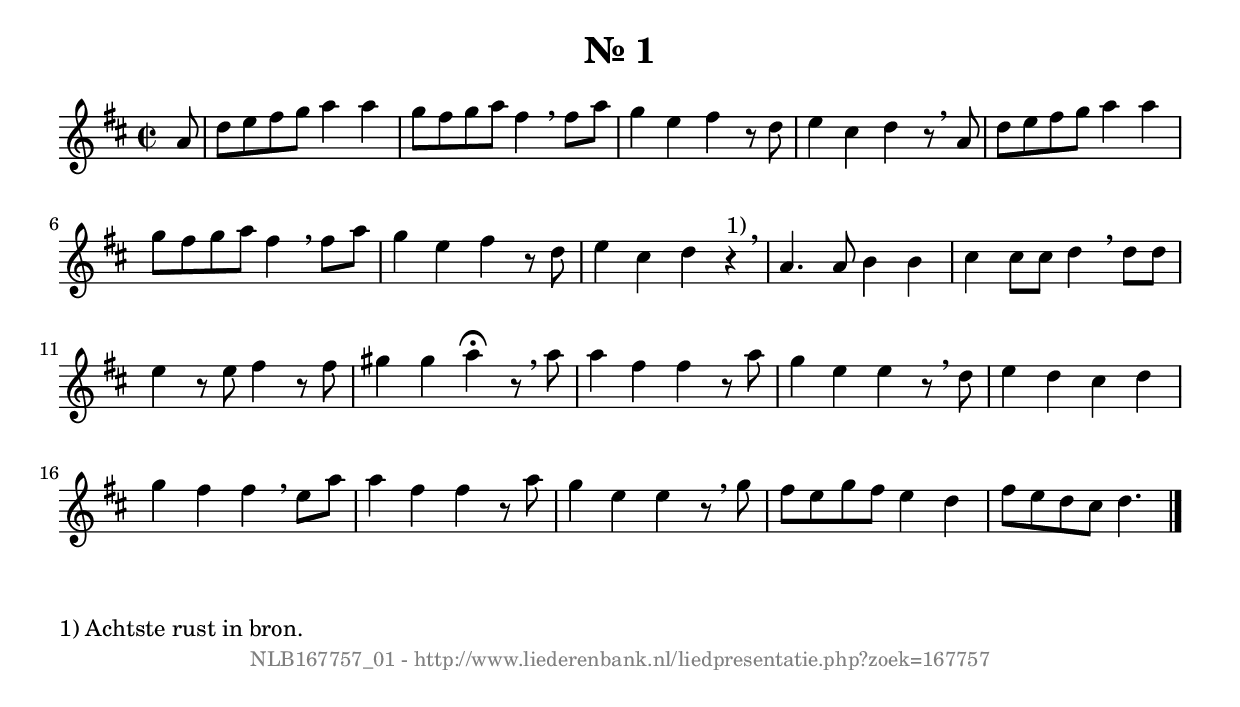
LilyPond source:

%
% produced by wce2krn 1.64 (7 June 2014)
%
\version"2.16"
#(append! paper-alist '(("long" . (cons (* 210 mm) (* 2000 mm)))))
#(set-default-paper-size "long")
sb = {\breathe}
mBreak = {\breathe }
bBreak = {\breathe }
x = {\once\override NoteHead #'style = #'cross }
gl=\glissando
itime={\override Staff.TimeSignature #'stencil = ##f }
ficta = {\once\set suggestAccidentals = ##t}
fine = {\once\override Score.RehearsalMark #'self-alignment-X = #1 \mark \markup {\italic{Fine}}}
dc = {\once\override Score.RehearsalMark #'self-alignment-X = #1 \mark \markup {\italic{D.C.}}}
dcf = {\once\override Score.RehearsalMark #'self-alignment-X = #1 \mark \markup {\italic{D.C. al Fine}}}
dcc = {\once\override Score.RehearsalMark #'self-alignment-X = #1 \mark \markup {\italic{D.C. al Coda}}}
ds = {\once\override Score.RehearsalMark #'self-alignment-X = #1 \mark \markup {\italic{D.S.}}}
dsf = {\once\override Score.RehearsalMark #'self-alignment-X = #1 \mark \markup {\italic{D.S. al Fine}}}
dsc = {\once\override Score.RehearsalMark #'self-alignment-X = #1 \mark \markup {\italic{D.S. al Coda}}}
pv = {\set Score.repeatCommands = #'((volta "1"))}
sv = {\set Score.repeatCommands = #'((volta "2"))}
tv = {\set Score.repeatCommands = #'((volta "3"))}
qv = {\set Score.repeatCommands = #'((volta "4"))}
xv = {\set Score.repeatCommands = #'((volta #f))}
\header{ tagline = ""
title = "Nr. 1"
}
\score {{
\key d \major
\relative g'
{
\set melismaBusyProperties = #'()
\partial 32*4
\time 2/2
\tempo 4=120
\override Score.MetronomeMark #'transparent = ##t
\override Score.RehearsalMark #'break-visibility = #(vector #t #t #f)
a8 d e fis g a4 a g8 fis g a fis4 \sb fis8 a g4 e fis r8 d e4 cis d r8 \sb a d e fis g a4 a g8 fis g a fis4 \sb fis8 a g4 e fis r8 d8 e4 cis d r4^"1)" \sb a4. a8 b4 b cis cis8 cis d4 \sb d8 d e4 r8 e fis4 r8 fis gis4 gis a^\fermata r8 \sb a8 a4 fis fis r8 a8 g4 e e r8 \sb d8 e4 d cis d g fis fis \sb e8 a a4 fis fis r8 a8 g4 e e r8 \sb g8 fis e g fis e4 d fis8 e d cis d4. \bar "|."
 }}
 \midi { }
 \layout {
            indent = 0.0\cm
}
}
\markup { \wordwrap-string #" 
1) Achtste rust in bron.
"}
\markup { \vspace #0 } \markup { \with-color #grey \fill-line { \center-column { \smaller "NLB167757_01 - http://www.liederenbank.nl/liedpresentatie.php?zoek=167757" } } }
